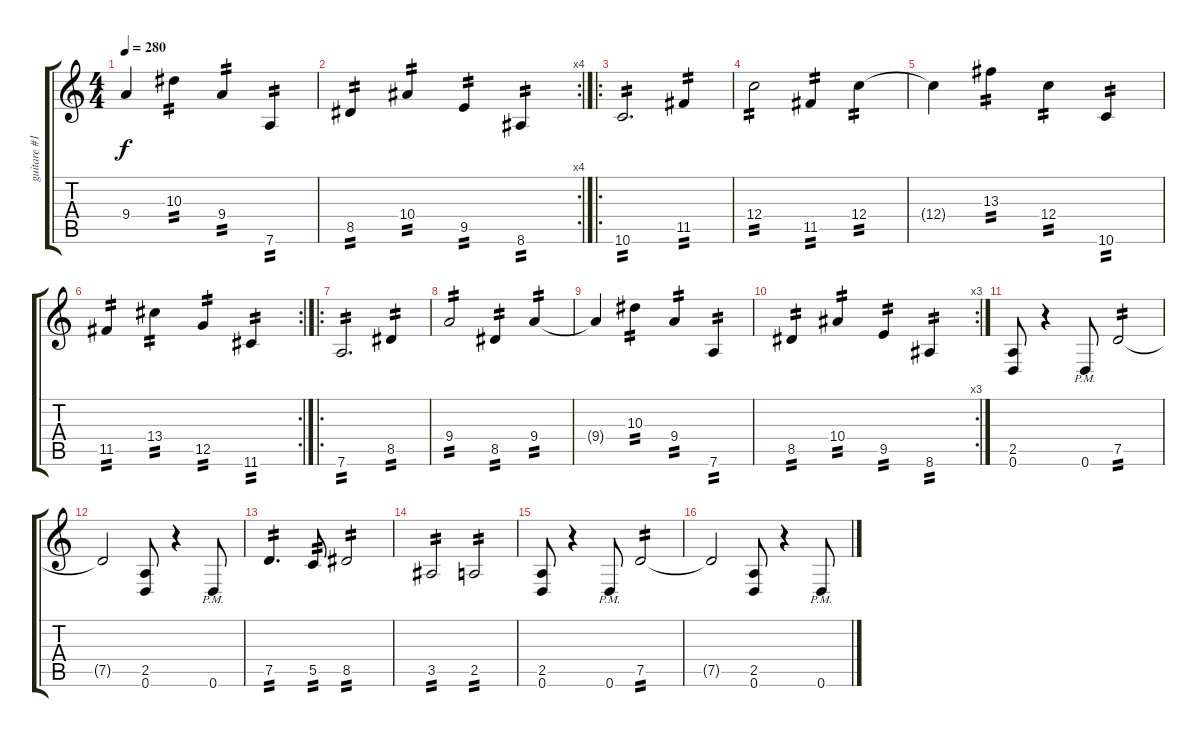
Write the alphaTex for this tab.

\track ("guitare #1" "guitare #1") {instrument distortionguitar}
\staff {score tabs}
\tuning (D4 A3 F3 C3 G2 D2) {hide}
\ts (4 4)
\tempo 280
\clef g2
\ks c
9.4{t}.4{dy f} 10.3.4{tp 2} 9.4.4{tp 2} 7.6.4{tp 2} |
\rc 4
8.5.4{tp 2} 10.4.4{tp 2} 9.5.4{tp 2} 8.6.4{tp 2} |
\ro
10.6.2{d tp 2} 11.5.4{tp 2} |
12.4.2{tp 2} 11.5.4{tp 2} 12.4.4{tp 2} |
12.4{t}.4 13.3.4{tp 2} 12.4.4{tp 2} 10.6.4{tp 2} |
\rc 2
11.5.4{tp 2} 13.4.4{tp 2} 12.5.4{tp 2} 11.6.4{tp 2} |
\ro
7.6.2{d tp 2} 8.5.4{tp 2} |
9.4.2{tp 2} 8.5.4{tp 2} 9.4.4{tp 2} |
9.4{t}.4 10.3.4{tp 2} 9.4.4{tp 2} 7.6.4{tp 2} |
\rc 3
8.5.4{tp 2} 10.4.4{tp 2} 9.5.4{tp 2} 8.6.4{tp 2} |
(2.5 0.6).8 r.4 0.6{pm}.8 7.5.2{tp 2} |
7.5{t}.2 (2.5 0.6).8 r.4 0.6{pm}.8 |
7.5.4{d tp 2} 5.5.8{tp 2} 8.5.2{tp 2} |
3.5.2{tp 2} 2.5.2{tp 2} |
(2.5 0.6).8 r.4 0.6{pm}.8 7.5.2{tp 2} |
7.5{t}.2 (2.5 0.6).8 r.4 0.6{pm}.8
